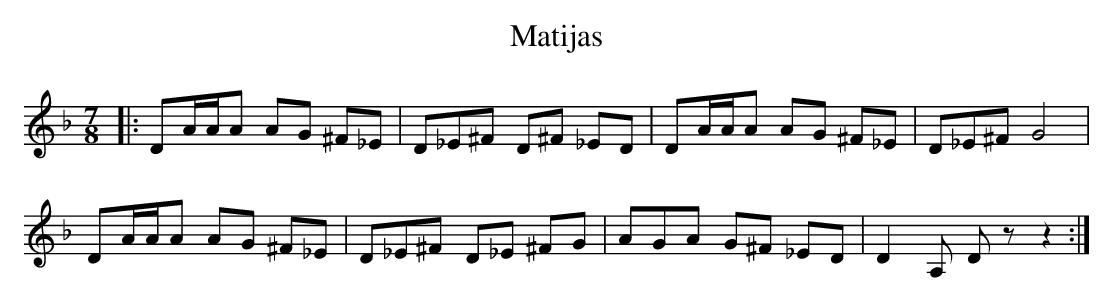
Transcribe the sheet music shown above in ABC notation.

X:1
T:Matijas
M:7/8
L:1/8
K:Dm
|: DA/A/A AG ^F_E | D_E^F D^F _ED |DA/A/A AG ^F_E | D_E^F G4 |
DA/A/A AG ^F_E | D_E^F D_E ^FG | AGA G^F _ED | D2A, Dz z2  :|
